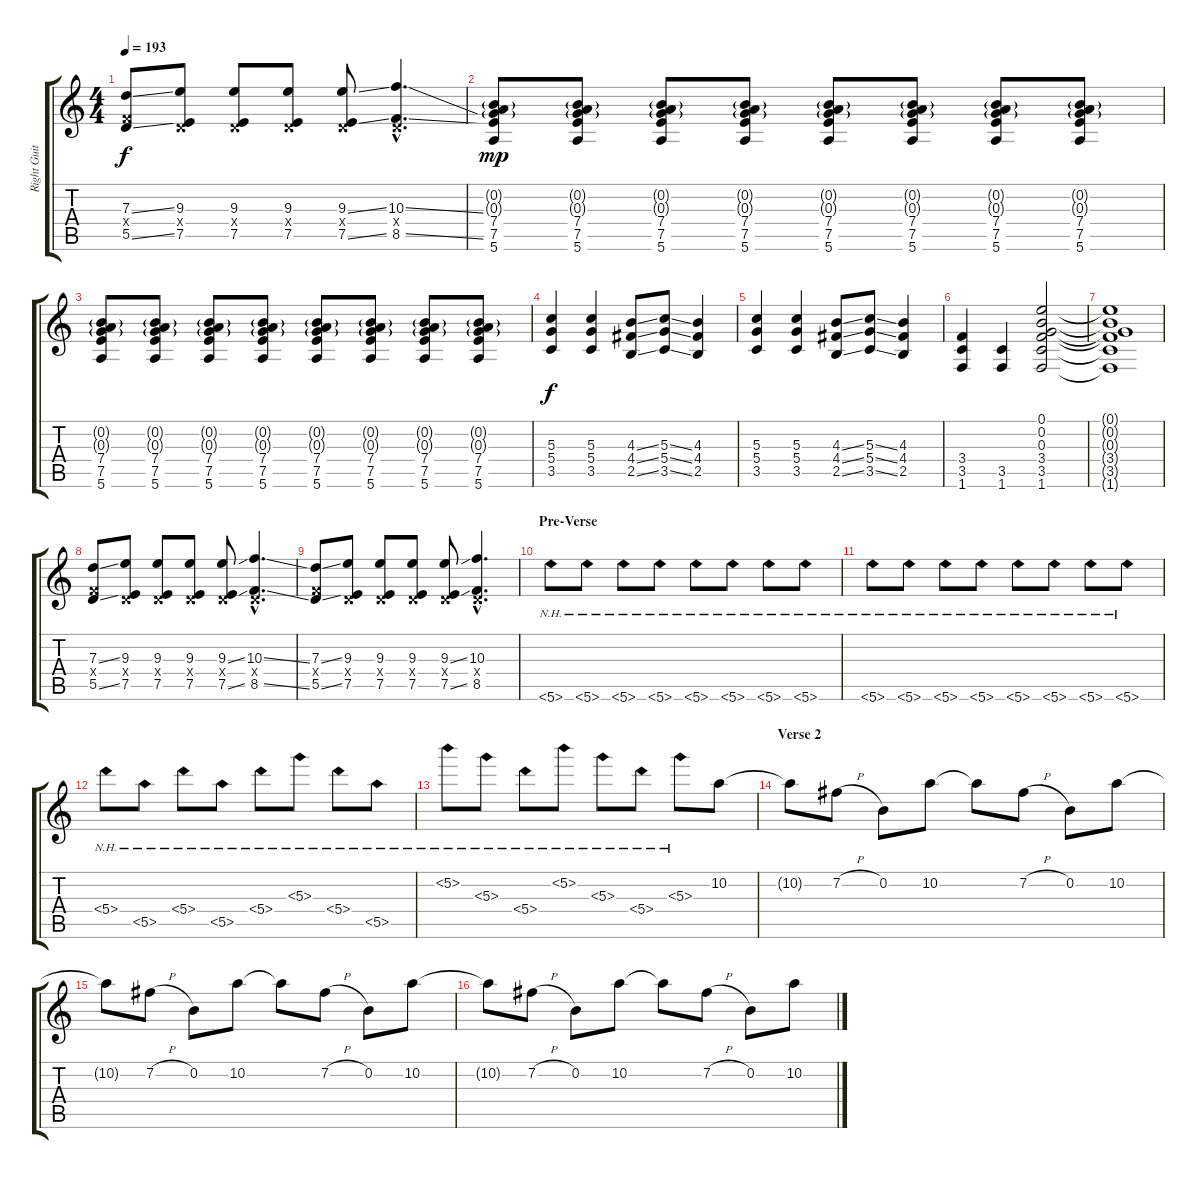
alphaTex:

\track ("Right Guitar" "Right Guit") {instrument distortionguitar}
\staff {score tabs}
\tuning (E4 B3 G3 D3 A2 E2) {hide}
\ts (4 4)
\tempo 193
\clef g2
\ks c
(7.3{ss} 3.4{x} 5.5{ss}).8{dy f} (9.3 0.4{x} 7.5).8 (9.3 0.4{x} 7.5).8 (9.3 0.4{x} 7.5).8 (9.3{ss} 0.4{x} 7.5{ss}).8 (10.3{ss hac} 0.4{hac x} 8.5{ss hac}).4{d} |
(0.2{g} 0.3{g} 7.4 7.5 5.6).8{dy mp} (0.2{g} 0.3{g} 7.4 7.5 5.6).8 (0.2{g} 0.3{g} 7.4 7.5 5.6).8 (0.2{g} 0.3{g} 7.4 7.5 5.6).8 (0.2{g} 0.3{g} 7.4 7.5 5.6).8 (0.2{g} 0.3{g} 7.4 7.5 5.6).8 (0.2{g} 0.3{g} 7.4 7.5 5.6).8 (0.2{g} 0.3{g} 7.4 7.5 5.6).8 |
(0.2{g} 0.3{g} 7.4 7.5 5.6).8 (0.2{g} 0.3{g} 7.4 7.5 5.6).8 (0.2{g} 0.3{g} 7.4 7.5 5.6).8 (0.2{g} 0.3{g} 7.4 7.5 5.6).8 (0.2{g} 0.3{g} 7.4 7.5 5.6).8 (0.2{g} 0.3{g} 7.4 7.5 5.6).8 (0.2{g} 0.3{g} 7.4 7.5 5.6).8 (0.2{g} 0.3{g} 7.4 7.5 5.6).8 |
(5.3 5.4 3.5).4{dy f} (5.3 5.4 3.5).4 (4.3{ss} 4.4{ss} 2.5{ss}).8 (5.3{ss} 5.4{ss} 3.5{ss}).8 (4.3 4.4 2.5).4 |
(5.3 5.4 3.5).4 (5.3 5.4 3.5).4 (4.3{ss} 4.4{ss} 2.5{ss}).8 (5.3{ss} 5.4{ss} 3.5{ss}).8 (4.3 4.4 2.5).4 |
(3.4 3.5 1.6).4 (3.5 1.6).4 (0.1 0.2 0.3 3.4 3.5 1.6).2 |
(0.1{t} 0.2{t} 0.3{t} 3.4{t} 3.5{t} 1.6{t}).1 |
(7.3{ss} 3.4{x} 5.5{ss}).8 (9.3 0.4{x} 7.5).8 (9.3 0.4{x} 7.5).8 (9.3 0.4{x} 7.5).8 (9.3{ss} 0.4{x} 7.5{ss}).8 (10.3{ss hac} 0.4{hac x} 8.5{ss hac}).4{d} |
(7.3{ss} 3.4{x} 5.5{ss}).8 (9.3 0.4{x} 7.5).8 (9.3 0.4{x} 7.5).8 (9.3 0.4{x} 7.5).8 (9.3{ss} 0.4{x} 7.5{ss}).8 (10.3{hac} 0.4{hac x} 8.5{hac}).4{d} |
\section ("" "Pre-Verse")
5.6{nh}.8 5.6{nh}.8 5.6{nh}.8 5.6{nh}.8 5.6{nh}.8 5.6{nh}.8 5.6{nh}.8 5.6{nh}.8 |
5.6{nh}.8 5.6{nh}.8 5.6{nh}.8 5.6{nh}.8 5.6{nh}.8 5.6{nh}.8 5.6{nh}.8 5.6{nh}.8 |
5.4{nh}.8 5.5{nh}.8 5.4{nh}.8 5.5{nh}.8 5.4{nh}.8 5.3{nh}.8 5.4{nh}.8 5.5{nh}.8 |
5.2{nh}.8 5.3{nh}.8 5.4{nh}.8 5.2{nh}.8 5.3{nh}.8 5.4{nh}.8 5.3{nh}.8 10.2.8 |
\section ("" "Verse 2")
10.2{t}.8 7.2{h}.8 0.2.8 10.2.8 10.2{t}.8 7.2{h}.8 0.2.8 10.2.8 |
10.2{t}.8 7.2{h}.8 0.2.8 10.2.8 10.2{t}.8 7.2{h}.8 0.2.8 10.2.8 |
10.2{t}.8 7.2{h}.8 0.2.8 10.2.8 10.2{t}.8 7.2{h}.8 0.2.8 10.2.8
